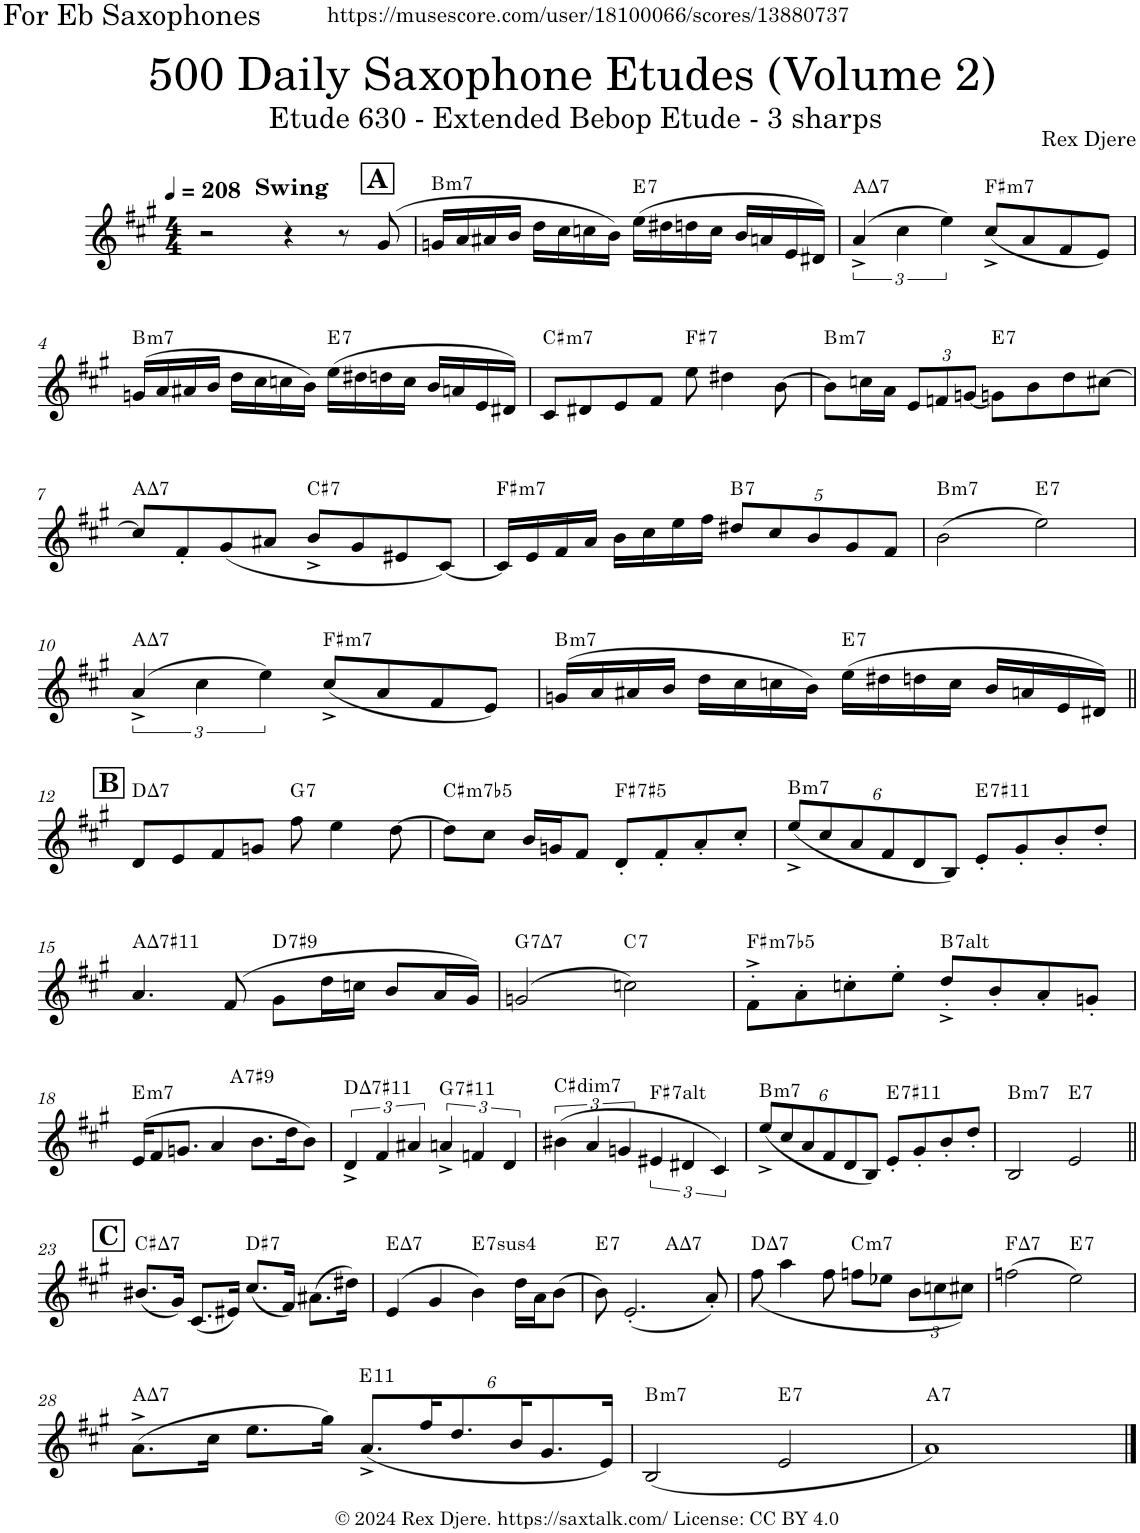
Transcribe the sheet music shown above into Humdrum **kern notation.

**kern	**harte
*part1	*part1
*staff1	*
*I"Alto Saxophone	*
*I'A. Sax.	*
*clefG2	*
*Trd5c9	*
*k[f#c#g#]	*
*M4/4	*
*MM208	*
!!LO:REH:place=s1:a:B:cj:fs=14:t=A:qo=3.5
=1	=1
!LO:TX:a:B:t=Swing	!
2r	.
4r	.
8r	.
(8g#/	.
=2	=2
!	!LO:H:kt=m7
16gn/LL	B:min7
16a/	.
16a#X/	.
16b/JJ	.
16dd\LL	.
16cc#\	.
16ccn\	.
16b\JJ)	.
!	!LO:H:kt=7
(16ee\LL	E:7
16dd#X\	.
16ddn\	.
16cc\JJ	.
16b/LL	.
16an/	.
16e/	.
16d#X/JJ)	.
=3	=3
!	!LO:H:kt=7
(6a^/	A:maj7
6cc#\	.
6ee\)	.
!	!LO:H:kt=m7
(8cc#^/L	F#:min7
8a/	.
8f#/	.
8e/J)	.
!!LO:LB:g=z
=4	=4
!	!LO:H:kt=m7
(16gn/LL	B:min7
16a/	.
16a#X/	.
16b/JJ	.
16dd\LL	.
16cc#\	.
16ccn\	.
16b\JJ)	.
!	!LO:H:kt=7
(16ee\LL	E:7
16dd#X\	.
16ddn\	.
16cc\JJ	.
16b/LL	.
16an/	.
16e/	.
16d#X/JJ)	.
=5	=5
!	!LO:H:kt=m7
8c#/L	C#:min7
8d#X/	.
8e/	.
8f#/J	.
!	!LO:H:kt=7
8ee\	F#:7
4dd#X\	.
[8b\	.
=6	=6
!	!LO:H:kt=m7
8b\L]	B:min7
16ccn\L	.
16a\JJ	.
*Xbrackettup	*
12e/L	.
12fn/	.
[<12gn/J	.
!	!LO:H:kt=7
8gn\L]	E:7
8b\	.
8dd\	.
[8cc#X\J	.
!!LO:LB:g=z
=7	=7
!	!LO:H:kt=7
8cc#/L]	A:maj7
8f#'/	.
(8g#/	.
8a#X/J	.
!	!LO:H:kt=7
8b^/L	C#:7
8g#/	.
8e#X/	.
[8c#/J)	.
=8	=8
!	!LO:H:kt=m7
16c#/LL]	F#:min7
16e/	.
16f#/	.
16a/JJ	.
16b\LL	.
16cc#\	.
16ee\	.
16ff#\JJ	.
!	!LO:H:kt=7
10dd#X/L	B:7
10cc#/	.
10b/	.
10g#/	.
10f#/J	.
=9	=9
!	!LO:H:kt=m7
(2b\	B:min7
!	!LO:H:kt=7
2ee\)	E:7
!!LO:LB:g=z
=10	=10
*brackettup	*
!	!LO:H:kt=7
(6a^/	A:maj7
6cc#\	.
6ee\)	.
!	!LO:H:kt=m7
(8cc#^/L	F#:min7
8a/	.
8f#/	.
8e/J)	.
=11	=11
!	!LO:H:kt=m7
(16gn/LL	B:min7
16a/	.
16a#X/	.
16b/JJ	.
16dd\LL	.
16cc#\	.
16ccn\	.
16b\JJ)	.
!	!LO:H:kt=7
(16ee\LL	E:7
16dd#X\	.
16ddn\	.
16cc\JJ	.
16b/LL	.
16an/	.
16e/	.
16d#X/JJ)	.
!!LO:LB:g=z
!!LO:REH:place=s1:a:B:cj:fs=14:t=B
=12||	=12||
!	!LO:H:kt=7
8d/L	D:maj7
8e/	.
8f#/	.
8gn/J	.
!	!LO:H:kt=7
8ff#\	G:7
4ee\	.
[8dd\	.
=13	=13
!	!LO:H:kt=m7b5
8dd\L]	C#:hdim7
8cc#\J	.
16b/LL	.
16gn/J	.
8f#/J	.
!	!LO:H:kt=7
8d'/L	F#:(3,#5,b7)
8f#'/	.
8a'/	.
8cc#'/J	.
=14	=14
*Xbrackettup	*
!	!LO:H:kt=m7
(12ee^/L	B:min7
12cc#/	.
12a/	.
12f#/	.
12d/	.
12B/J)	.
!	!LO:H:kt=7
8e'/L	E:7(#11)
8g#'/	.
8b'/	.
8dd'/J	.
!!LO:LB:g=z
=15	=15
!	!LO:H:kt=7
4.a/	A:maj7(#11)
(8f#/	.
!	!LO:H:kt=7
8g#\L	D:7(#9)
16dd\L	.
16ccn\JJ	.
8b/L	.
16a/L	.
16g#/JJ)	.
=16	=16
!	!LO:H:kt=7
(2gn/	G:7
!	!LO:H:kt=7
2ccn\)	C:7
=17	=17
!	!LO:H:kt=m7b5
8f#'^\L	F#:hdim7
8a'\	.
8ccn'\	.
8ee'\J	.
!	!LO:H:kt=7
8dd'^/L	B:(3,b5,#5,b7,b9,#9)
8b'/	.
8a'/	.
8gn'/J	.
!!LO:LB:g=z
=18	=18
!	!LO:H:kt=m7
*^	*
(16e/KL	2ryy	E:min7
8f#/	.	.
8.gn/J	.	.
4a/	.	.
!	!	!LO:H:kt=7
.	2ryy	A:7(#9)
8.b\L	.	.
16dd\K	.	.
8b\J)	.	.
*v	*v	*
=19	=19
*brackettup	*
*^	*
!	!	!LO:H:kt=7
*v	*v	*
6d^/	D:maj7(#11)
6f#/	.
6a#X/	.
!	!LO:H:kt=7
6an^/	G:7(#11)
6fn/	.
6d/	.
=20	=20
!	!LO:H:kt=dim7
(6b#X\	C#:dim7
6a/	.
6gn/	.
!	!LO:H:kt=7
6e#X/	F#:(3,b5,#5,b7,b9,#9)
6d#X/	.
6c#/)	.
=21	=21
*Xbrackettup	*
!	!LO:H:kt=m7
(12ee^/L	B:min7
12cc#/	.
12a/	.
12f#/	.
12d/	.
12B/J)	.
!	!LO:H:kt=7
8e'/L	E:7(#11)
8g#'/	.
8b'/	.
8dd'/J	.
=22	=22
!	!LO:H:kt=m7
2B/	B:min7
!	!LO:H:kt=7
2e/	E:7
!!LO:LB:g=z
!!LO:REH:place=s1:a:B:cj:fs=14:t=C
=23||	=23||
!	!LO:H:kt=7
(8.b#X/L	C#:maj7
16g#/Jk)	.
(8.c#/L	.
16e#X/Jk)	.
!	!LO:H:kt=7
(8.cc#/L	D#:7
16f#/Jk)	.
(8.a#X\L	.
16dd#X\Jk)	.
=24	=24
!	!LO:H:kt=7
(4e/	E:maj7
4g#/	.
!	!LO:H:kt=74
4b\)	E:sus4(7)
16dd\LL	.
16a\J	.
(8b\J	.
=25	=25
!	!LO:H:kt=7
*^	*
8b\)	2ryy	E:7
(2.e'/	.	.
!	!	!LO:H:kt=7
.	2ryy	A:maj7
8a'/)	.	.
=26	=26	=26
!	!	!LO:H:kt=7
*v	*v	*
(<8ff#\	D:maj7
4aa\	.
8ff#\	.
!	!LO:H:kt=m7
8ffn\L	C:min7
8ee-X\J	.
12b\L	.
12ccn\	.
12cc#X\J)	.
=27	=27
!	!LO:H:kt=7
(2ffn\	F:maj7
!	!LO:H:kt=7
2ee\)	E:7
!!LO:LB:g=z
=28	=28
!	!LO:H:kt=7
(8.a^\L	A:maj7
16cc#\Jk	.
8.ee\L	.
16gg#\Jk)	.
!	!LO:H:kt=11
(<12.a^/L	E:9(11)
24ff#/K	.
12.dd/	.
24b/K	.
12.g#/	.
24e/Jk)	.
=29	=29
!	!LO:H:kt=m7
(2B/	B:min7
!	!LO:H:kt=7
2e/	E:7
=30	=30
!	!LO:H:kt=7
1a)	A:7
==	==
*-	*-
